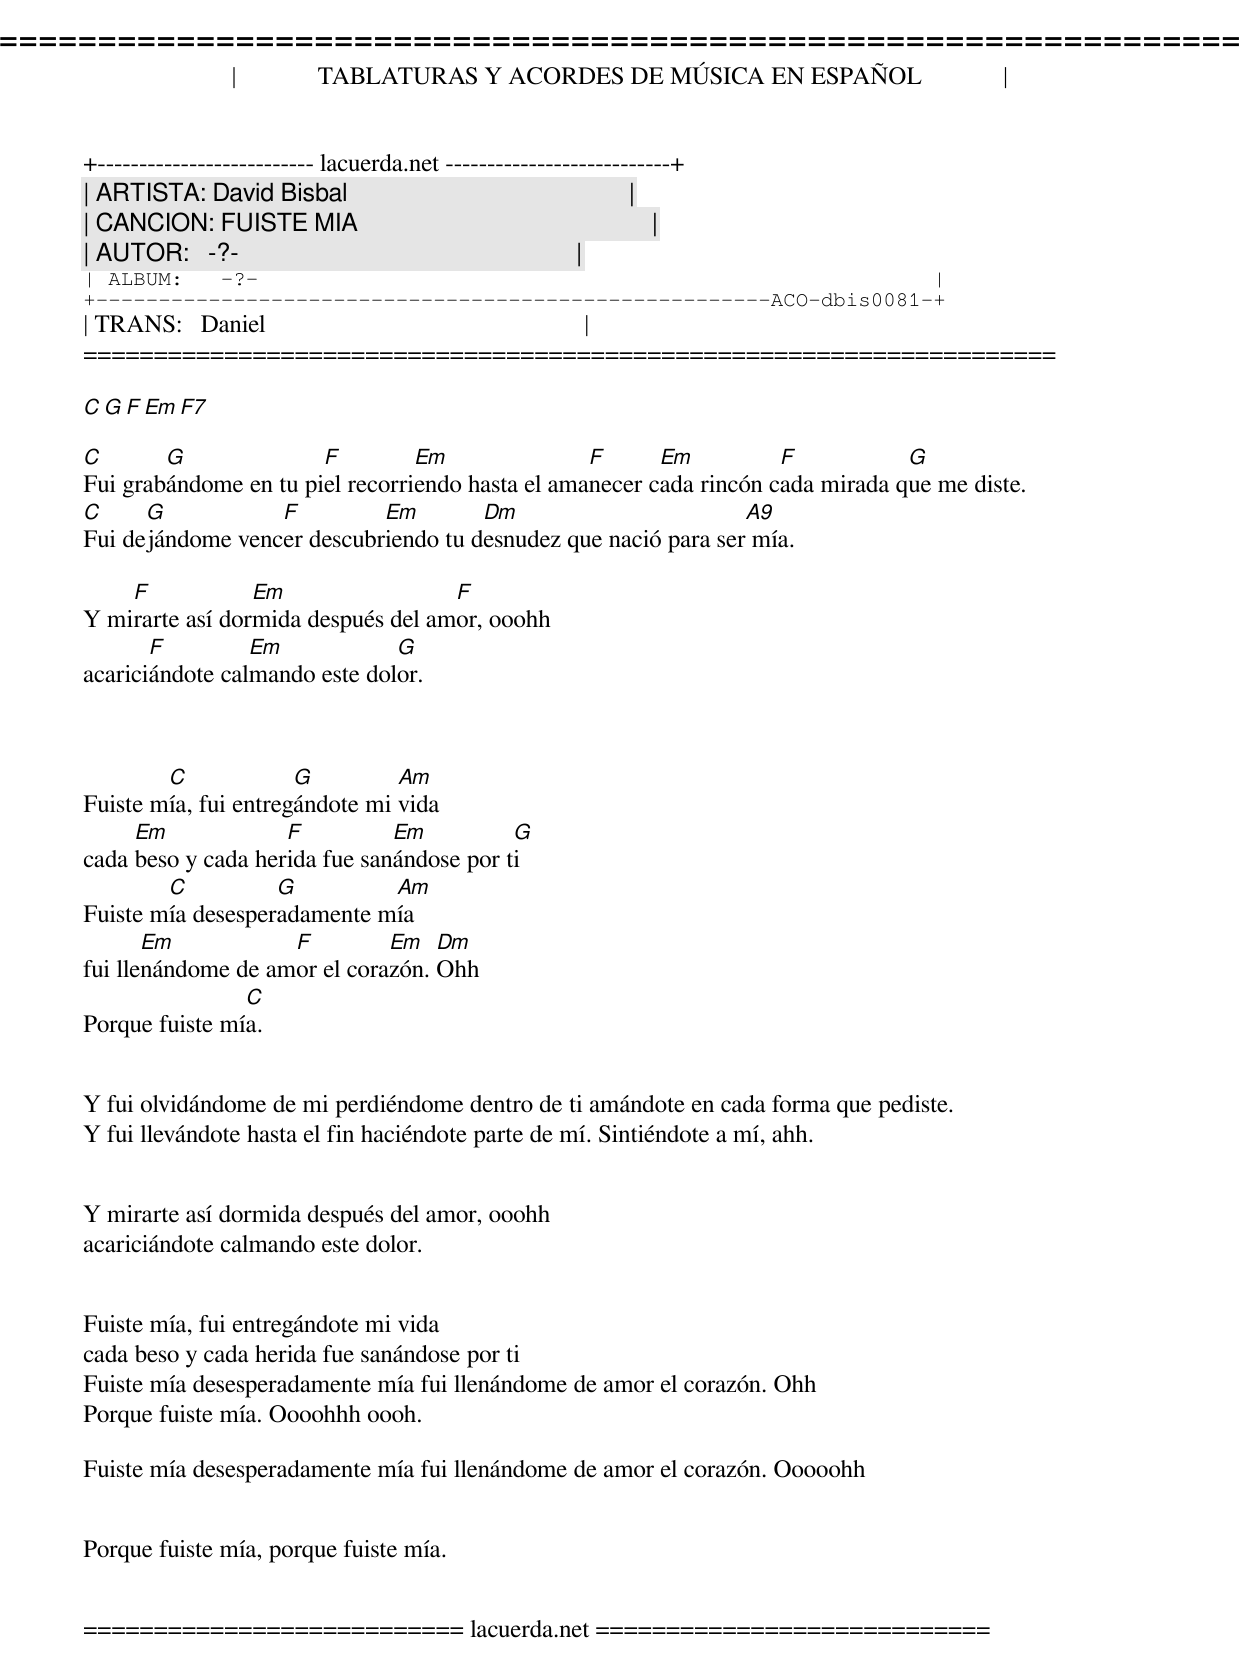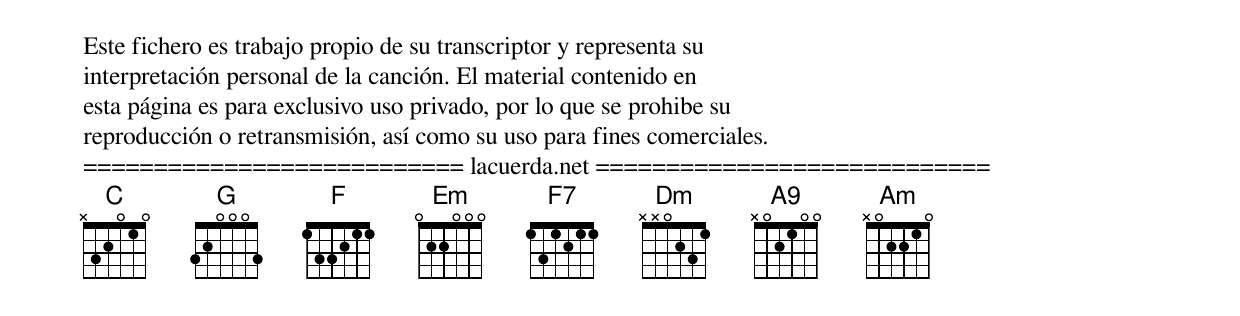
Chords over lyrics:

=====================================================================
|             TABLATURAS Y ACORDES DE MÚSICA EN ESPAÑOL             |
+-------------------------- lacuerda.net ---------------------------+
| ARTISTA: David Bisbal                                             |
| CANCION: FUISTE MIA                                               |
| AUTOR:   -?-                                                      |
| ALBUM:   -?-                                                      |
+------------------------------------------------------ACO-dbis0081-+
| TRANS:   Daniel                                                   |
=====================================================================

C G F Em F7

C       G              F         Em               F      Em          F           G
Fui grabándome en tu piel recorriendo hasta el amanecer cada rincón cada mirada que me diste.
C     G           F         Em        Dm                        A9
Fui dejándome vencer descubriendo tu desnudez que nació para ser mía.

    F            Em                 F
Y mirarte así dormida después del amor, ooohh
       F         Em            G
acariciándote calmando este dolor.



        C             G         Am
Fuiste mía, fui entregándote mi vida
     Em             F          Em          G
cada beso y cada herida fue sanándose por ti
        C          G         Am
Fuiste mía desesperadamente mía
       Em           F         Em   Dm
fui llenándome de amor el corazón. Ohh
                C
Porque fuiste mía.


Y fui olvidándome de mi perdiéndome dentro de ti amándote en cada forma que pediste.
Y fui llevándote hasta el fin haciéndote parte de mí. Sintiéndote a mí, ahh.


Y mirarte así dormida después del amor, ooohh
acariciándote calmando este dolor.


Fuiste mía, fui entregándote mi vida
cada beso y cada herida fue sanándose por ti
Fuiste mía desesperadamente mía fui llenándome de amor el corazón. Ohh
Porque fuiste mía. Oooohhh oooh.

Fuiste mía desesperadamente mía fui llenándome de amor el corazón. Ooooohh


Porque fuiste mía, porque fuiste mía.


=========================== lacuerda.net ============================
Este fichero es trabajo propio de su transcriptor y representa su
interpretación personal de la canción. El material contenido en
esta página es para exclusivo uso privado, por lo que se prohibe su
reproducción o retransmisión, así como su uso para fines comerciales.
=========================== lacuerda.net ============================
